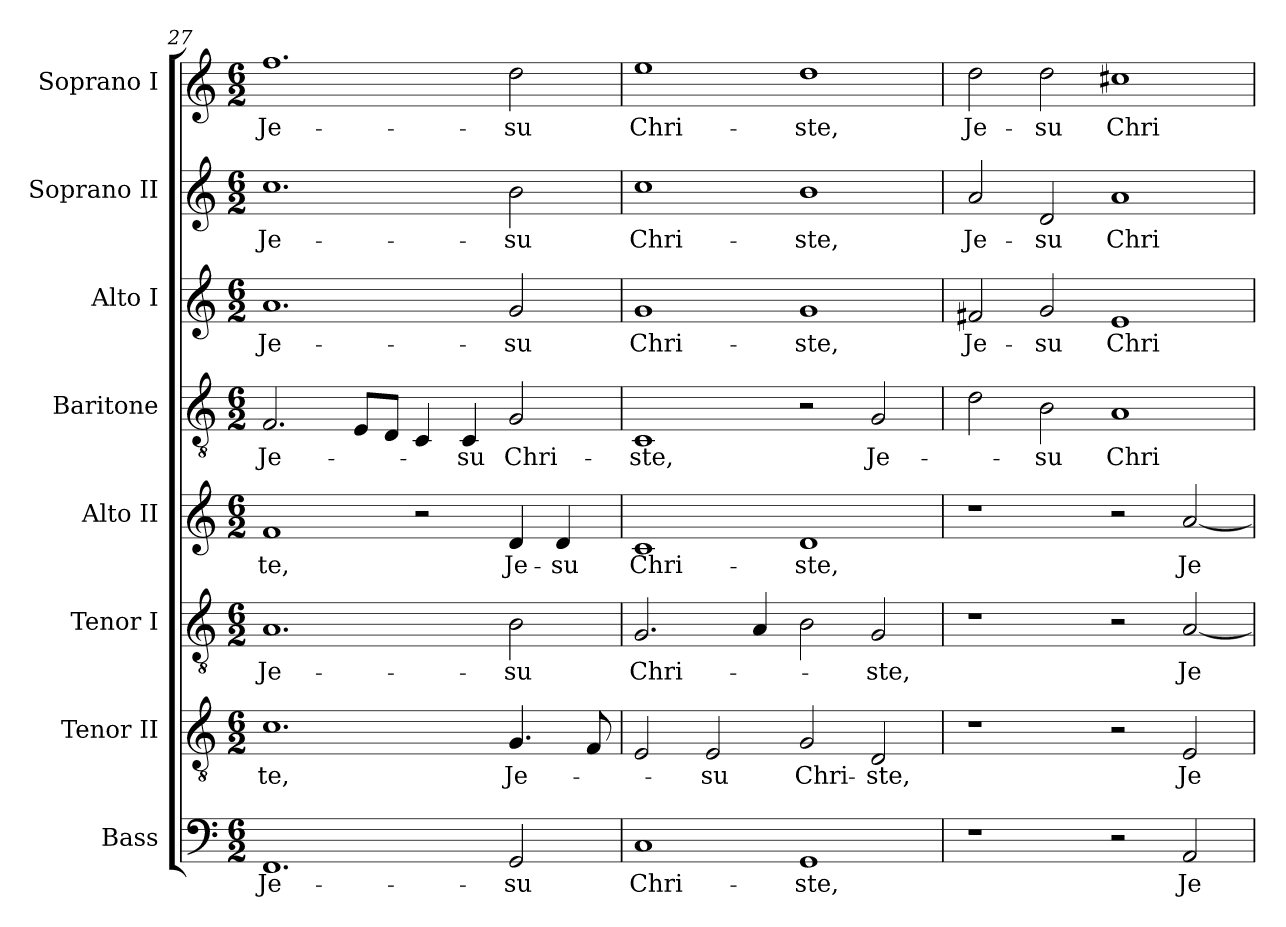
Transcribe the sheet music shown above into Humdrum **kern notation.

**kern	**text	**kern	**text	**kern	**text	**kern	**text	**kern	**text	**kern	**text	**kern	**text	**kern	**text
*part8	*part8	*part7	*part7	*part6	*part6	*part5	*part5	*part4	*part4	*part3	*part3	*part2	*part2	*part1	*part1
*staff8	*staff8	*staff7	*staff7	*staff6	*staff6	*staff5	*staff5	*staff4	*staff4	*staff3	*staff3	*staff2	*staff2	*staff1	*staff1
*I"Bass	*	*I"Tenor II	*	*I"Tenor I	*	*I"Alto II	*	*I"Baritone	*	*I"Alto I	*	*I"Soprano II	*	*I"Soprano I	*
*clefF4	*	*clefGv2	*	*clefGv2	*	*clefG2	*	*clefGv2	*	*clefG2	*	*clefG2	*	*clefG2	*
*ITrd7c12	*	*ITrd7c12	*	*ITrd7c12	*	*	*	*ITrd7c12	*	*	*	*	*	*	*
*k[]	*	*k[]	*	*k[]	*	*k[]	*	*k[]	*	*k[]	*	*k[]	*	*k[]	*
*C:	*	*C:	*	*C:	*	*C:	*	*C:	*	*C:	*	*C:	*	*C:	*
*M6/2	*	*M6/2	*	*M6/2	*	*M6/2	*	*M6/2	*	*M6/2	*	*M6/2	*	*M6/2	*
=27	=27	=27	=27	=27	=27	=27	=27	=27	=27	=27	=27	=27	=27	=27	=27
!	!LO:LY:b:color=#000000	!	!	!	!	!	!	!	!	!	!	!	!	!	!
!	!	!	!LO:LY:b:color=#000000	!	!	!	!	!	!	!	!	!	!	!	!
!	!	!	!	!	!LO:LY:b:color=#000000	!	!	!	!	!	!	!	!	!	!
!	!	!	!	!	!	!	!LO:LY:b:color=#000000	!	!	!	!	!	!	!	!
!	!	!	!	!	!	!	!	!	!LO:LY:b:color=#000000	!	!	!	!	!	!
!	!	!	!	!	!	!	!	!	!	!	!LO:LY:b:color=#000000	!	!	!	!
!	!	!	!	!	!	!	!	!	!	!	!	!	!LO:LY:b:color=#000000	!	!
!	!	!	!	!	!	!	!	!	!	!	!	!	!	!	!LO:LY:b:color=#000000
1.FFFi	Je-	1.Ci	-te,	1.AAi	Je-	1fi	te,	2.FFi/	Je-	1.ai	Je-	1.cci	Je-	1.ffi	Je-
.	.	.	.	.	.	.	.	8EEi/L	.	.	.	.	.	.	.
.	.	.	.	.	.	.	.	8DDi/J	.	.	.	.	.	.	.
.	.	.	.	.	.	2r	.	4CCi/	.	.	.	.	.	.	.
!	!	!	!	!	!	!	!	!	!LO:LY:b:color=#000000	!	!	!	!	!	!
.	.	.	.	.	.	.	.	4CCi/	-su	.	.	.	.	.	.
!	!LO:LY:b:color=#000000	!	!	!	!	!	!	!	!	!	!	!	!	!	!
!	!	!	!LO:LY:b:color=#000000	!	!	!	!	!	!	!	!	!	!	!	!
!	!	!	!	!	!LO:LY:b:color=#000000	!	!	!	!	!	!	!	!	!	!
!	!	!	!	!	!	!	!LO:LY:b:color=#000000	!	!	!	!	!	!	!	!
!	!	!	!	!	!	!	!	!	!LO:LY:b:color=#000000	!	!	!	!	!	!
!	!	!	!	!	!	!	!	!	!	!	!LO:LY:b:color=#000000	!	!	!	!
!	!	!	!	!	!	!	!	!	!	!	!	!	!LO:LY:b:color=#000000	!	!
!	!	!	!	!	!	!	!	!	!	!	!	!	!	!	!LO:LY:b:color=#000000
2GGGi/	-su	4.GGi/	Je-	2BBi\	-su	4di/	Je-	2GGi/	Chri-	2gi/	-su	2bi\	-su	2ddi\	-su
!	!	!	!	!	!	!	!LO:LY:b:color=#000000	!	!	!	!	!	!	!	!
.	.	.	.	.	.	4di/	-su	.	.	.	.	.	.	.	.
.	.	8FFi/	.	.	.	.	.	.	.	.	.	.	.	.	.
=28	=28	=28	=28	=28	=28	=28	=28	=28	=28	=28	=28	=28	=28	=28	=28
!	!LO:LY:b:color=#000000	!	!	!	!	!	!	!	!	!	!	!	!	!	!
!	!	!	!	!	!LO:LY:b:color=#000000	!	!	!	!	!	!	!	!	!	!
!	!	!	!	!	!	!	!LO:LY:b:color=#000000	!	!	!	!	!	!	!	!
!	!	!	!	!	!	!	!	!	!LO:LY:b:color=#000000	!	!	!	!	!	!
!	!	!	!	!	!	!	!	!	!	!	!LO:LY:b:color=#000000	!	!	!	!
!	!	!	!	!	!	!	!	!	!	!	!	!	!LO:LY:b:color=#000000	!	!
!	!	!	!	!	!	!	!	!	!	!	!	!	!	!	!LO:LY:b:color=#000000
1CCi	Chri-	2EEi/	.	2.GGi/	Chri-	1ci	Chri-	1CCi	-ste,	1gi	Chri-	1cci	Chri-	1eei	Chri-
!	!	!	!LO:LY:b:color=#000000	!	!	!	!	!	!	!	!	!	!	!	!
.	.	2EEi/	-su	.	.	.	.	.	.	.	.	.	.	.	.
.	.	.	.	4AAi/	.	.	.	.	.	.	.	.	.	.	.
!	!LO:LY:b:color=#000000	!	!	!	!	!	!	!	!	!	!	!	!	!	!
!	!	!	!LO:LY:b:color=#000000	!	!	!	!	!	!	!	!	!	!	!	!
!	!	!	!	!	!	!	!LO:LY:b:color=#000000	!	!	!	!	!	!	!	!
!	!	!	!	!	!	!	!	!	!	!	!LO:LY:b:color=#000000	!	!	!	!
!	!	!	!	!	!	!	!	!	!	!	!	!	!LO:LY:b:color=#000000	!	!
!	!	!	!	!	!	!	!	!	!	!	!	!	!	!	!LO:LY:b:color=#000000
1GGGi	-ste,	2GGi/	Chri-	2BBi\	.	1di	-ste,	2r	.	1gi	-ste,	1bi	-ste,	1ddi	-ste,
!	!	!	!LO:LY:b:color=#000000	!	!	!	!	!	!	!	!	!	!	!	!
!	!	!	!	!	!LO:LY:b:color=#000000	!	!	!	!	!	!	!	!	!	!
!	!	!	!	!	!	!	!	!	!LO:LY:b:color=#000000	!	!	!	!	!	!
.	.	2DDi/	-ste,	2GGi/	-ste,	.	.	2GGi/	Je-	.	.	.	.	.	.
!!LO:LB:g=z
=29	=29	=29	=29	=29	=29	=29	=29	=29	=29	=29	=29	=29	=29	=29	=29
!	!	!	!	!	!	!	!	!	!	!	!LO:LY:b:color=#000000	!	!	!	!
!	!	!	!	!	!	!	!	!	!	!	!	!	!LO:LY:b:color=#000000	!	!
!	!	!	!	!	!	!	!	!	!	!	!	!	!	!	!LO:LY:b:color=#000000
1r	.	1r	.	1r	.	1r	.	2Di\	.	2f#Xi/	Je-	2ai/	Je-	2ddi\	Je-
!	!	!	!	!	!	!	!	!	!LO:LY:b:color=#000000	!	!	!	!	!	!
!	!	!	!	!	!	!	!	!	!	!	!LO:LY:b:color=#000000	!	!	!	!
!	!	!	!	!	!	!	!	!	!	!	!	!	!LO:LY:b:color=#000000	!	!
!	!	!	!	!	!	!	!	!	!	!	!	!	!	!	!LO:LY:b:color=#000000
.	.	.	.	.	.	.	.	2BBi\	-su	2gi/	-su	2di/	-su	2ddi\	-su
!	!	!	!	!	!	!	!	!	!LO:LY:b:color=#000000	!	!	!	!	!	!
!	!	!	!	!	!	!	!	!	!	!	!LO:LY:b:color=#000000	!	!	!	!
!	!	!	!	!	!	!	!	!	!	!	!	!	!LO:LY:b:color=#000000	!	!
!	!	!	!	!	!	!	!	!	!	!	!	!	!	!	!LO:LY:b:color=#000000
2r	.	2r	.	2r	.	2r	.	1AAi	Chri-	1ei	Chri-	1ai	Chri-	1cc#Xi	Chri-
!	!LO:LY:b:color=#000000	!	!	!	!	!	!	!	!	!	!	!	!	!	!
!	!	!	!LO:LY:b:color=#000000	!	!	!	!	!	!	!	!	!	!	!	!
!	!	!	!	!	!LO:LY:b:color=#000000	!	!	!	!	!	!	!	!	!	!
!	!	!	!	!	!	!	!LO:LY:b:color=#000000	!	!	!	!	!	!	!	!
2AAAi/	Je-	2EEi/	Je-	[<2AAi/	Je-	[<2ai/	Je-	.	.	.	.	.	.	.	.
=	=	=	=	=	=	=	=	=	=	=	=	=	=	=	=
*-	*-	*-	*-	*-	*-	*-	*-	*-	*-	*-	*-	*-	*-	*-	*-
